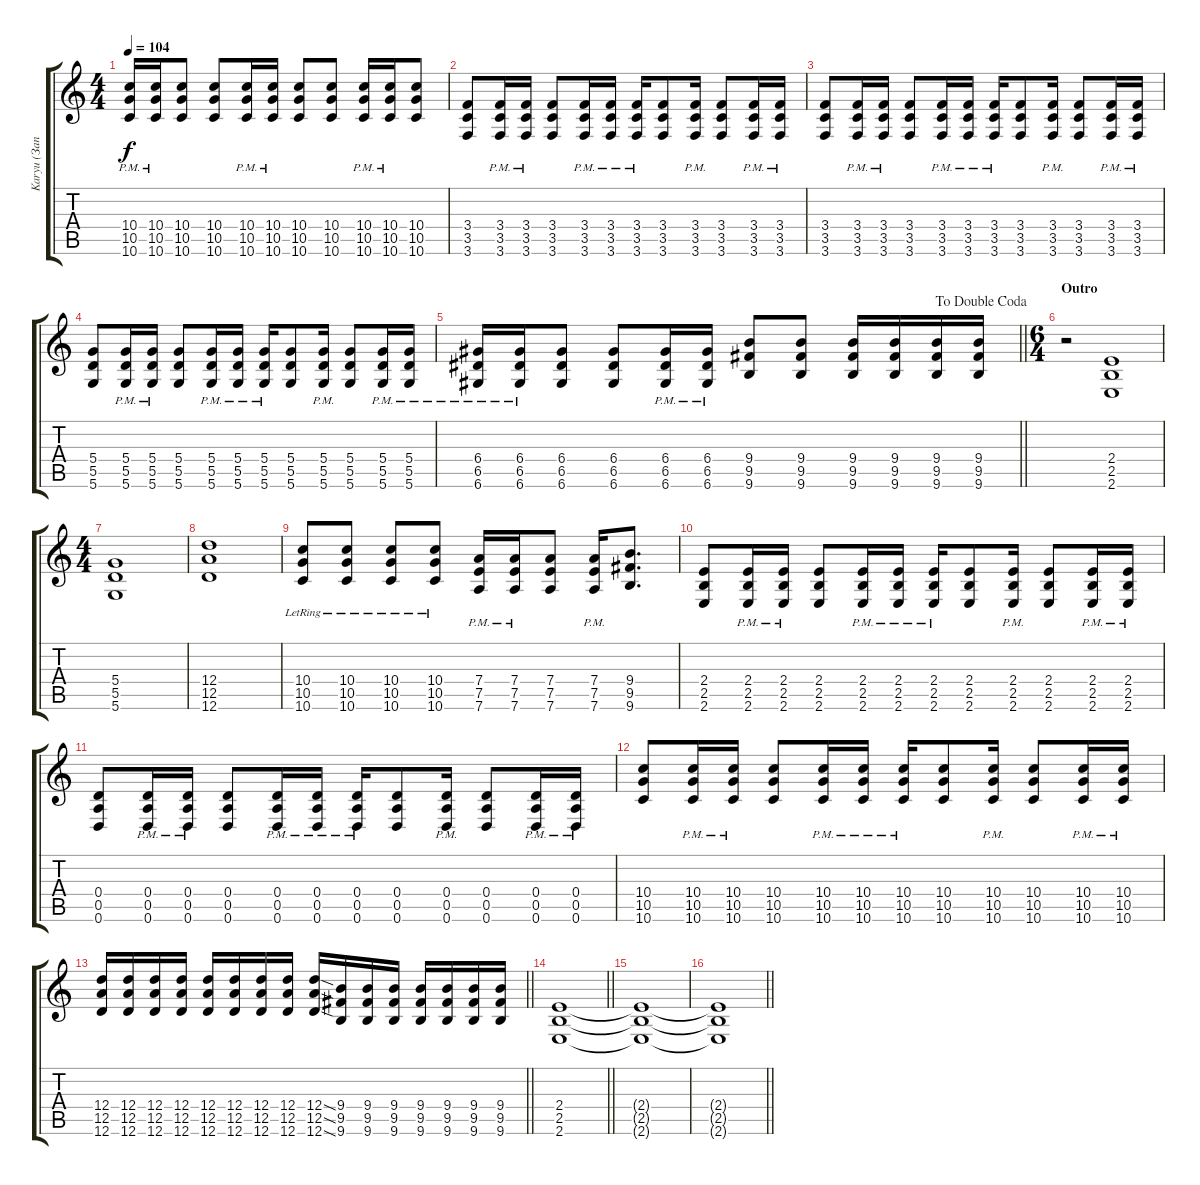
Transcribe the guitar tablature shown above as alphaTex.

\track ("Karyu (Заполнение)" "Karyu (Зап") {instrument distortionguitar}
\staff {score tabs}
\tuning (E4 B3 G3 D3 A2 D2) {hide}
\ts (4 4)
\tempo 104
\clef g2
\ks aminor
(10.4{pm} 10.5{pm} 10.6{pm}).16{dy f} (10.4{pm} 10.5{pm} 10.6{pm}).16 (10.4 10.5 10.6).8 (10.4 10.5 10.6).8 (10.4{pm} 10.5{pm} 10.6{pm}).16 (10.4{pm} 10.5{pm} 10.6{pm}).16 (10.4 10.5 10.6).8 (10.4 10.5 10.6).8 (10.4{pm} 10.5{pm} 10.6{pm}).16 (10.4{pm} 10.5{pm} 10.6{pm}).16 (10.4 10.5 10.6).8 |
(3.4 3.5 3.6).8 (3.4{pm} 3.5{pm} 3.6{pm}).16 (3.4{pm} 3.5{pm} 3.6{pm}).16 (3.4 3.5 3.6).8 (3.4{pm} 3.5{pm} 3.6{pm}).16 (3.4{pm} 3.5{pm} 3.6{pm}).16 (3.4{pm} 3.5{pm} 3.6{pm}).16 (3.4 3.5 3.6).8 (3.4{pm} 3.5{pm} 3.6{pm}).16 (3.4 3.5 3.6).8 (3.4{pm} 3.5{pm} 3.6{pm}).16 (3.4{pm} 3.5{pm} 3.6{pm}).16 |
(3.4 3.5 3.6).8 (3.4{pm} 3.5{pm} 3.6{pm}).16 (3.4{pm} 3.5{pm} 3.6{pm}).16 (3.4 3.5 3.6).8 (3.4{pm} 3.5{pm} 3.6{pm}).16 (3.4{pm} 3.5{pm} 3.6{pm}).16 (3.4{pm} 3.5{pm} 3.6{pm}).16 (3.4 3.5 3.6).8 (3.4{pm} 3.5{pm} 3.6{pm}).16 (3.4 3.5 3.6).8 (3.4{pm} 3.5{pm} 3.6{pm}).16 (3.4{pm} 3.5{pm} 3.6{pm}).16 |
(5.4 5.5 5.6).8 (5.4{pm} 5.5{pm} 5.6{pm}).16 (5.4{pm} 5.5{pm} 5.6{pm}).16 (5.4 5.5 5.6).8 (5.4{pm} 5.5{pm} 5.6{pm}).16 (5.4{pm} 5.5{pm} 5.6{pm}).16 (5.4{pm} 5.5{pm} 5.6{pm}).16 (5.4 5.5 5.6).8 (5.4{pm} 5.5{pm} 5.6{pm}).16 (5.4 5.5 5.6).8 (5.4{pm} 5.5{pm} 5.6{pm}).16 (5.4{pm} 5.5{pm} 5.6{pm}).16 |
\jump dadoublecoda
\barLineRight lightlight
(6.4{pm} 6.5{pm} 6.6{pm}).16 (6.4{pm} 6.5{pm} 6.6{pm}).16 (6.4 6.5 6.6).8 (6.4 6.5 6.6).8 (6.4{pm} 6.5{pm} 6.6{pm}).16 (6.4{pm} 6.5{pm} 6.6{pm}).16 (9.4 9.5 9.6).8 (9.4 9.5 9.6).8 (9.4 9.5 9.6).16 (9.4 9.5 9.6).16 (9.4 9.5 9.6).16 (9.4 9.5 9.6).16 |
\ts (6 4)
\section ("" "Outro")
r.2 (2.4 2.5 2.6).1 |
\ts (4 4)
\ks c
(5.4 5.5 5.6).1 |
(12.4 12.5 12.6).1 |
(10.4{lr} 10.5 10.6).8 (10.4{lr} 10.5 10.6).8 (10.4{lr} 10.5 10.6).8 (10.4{lr} 10.5 10.6).8 (7.4{pm} 7.5{pm} 7.6{pm}).16 (7.4{pm} 7.5{pm} 7.6{pm}).16 (7.4 7.5 7.6).8 (7.4{pm} 7.5{pm} 7.6{pm}).16 (9.4 9.5 9.6).8{d} |
(2.4 2.5 2.6).8 (2.4{pm} 2.5{pm} 2.6{pm}).16 (2.4{pm} 2.5{pm} 2.6{pm}).16 (2.4 2.5 2.6).8 (2.4{pm} 2.5{pm} 2.6{pm}).16 (2.4{pm} 2.5{pm} 2.6{pm}).16 (2.4{pm} 2.5{pm} 2.6{pm}).16 (2.4 2.5 2.6).8 (2.4{pm} 2.5{pm} 2.6{pm}).16 (2.4 2.5 2.6).8 (2.4{pm} 2.5{pm} 2.6{pm}).16 (2.4{pm} 2.5{pm} 2.6{pm}).16 |
(0.4 0.5 0.6).8 (0.4{pm} 0.5{pm} 0.6{pm}).16 (0.4{pm} 0.5{pm} 0.6{pm}).16 (0.4 0.5 0.6).8 (0.4{pm} 0.5{pm} 0.6{pm}).16 (0.4{pm} 0.5{pm} 0.6{pm}).16 (0.4{pm} 0.5{pm} 0.6{pm}).16 (0.4 0.5 0.6).8 (0.4{pm} 0.5{pm} 0.6{pm}).16 (0.4 0.5 0.6).8 (0.4{pm} 0.5{pm} 0.6{pm}).16 (0.4{pm} 0.5{pm} 0.6{pm}).16 |
(10.4 10.5 10.6).8 (10.4{pm} 10.5{pm} 10.6{pm}).16 (10.4{pm} 10.5{pm} 10.6{pm}).16 (10.4 10.5 10.6).8 (10.4{pm} 10.5{pm} 10.6{pm}).16 (10.4{pm} 10.5{pm} 10.6{pm}).16 (10.4{pm} 10.5{pm} 10.6{pm}).16 (10.4 10.5 10.6).8 (10.4{pm} 10.5{pm} 10.6{pm}).16 (10.4 10.5 10.6).8 (10.4{pm} 10.5{pm} 10.6{pm}).16 (10.4{pm} 10.5{pm} 10.6{pm}).16 |
\barLineRight lightlight
(12.4 12.5 12.6).16 (12.4 12.5 12.6).16 (12.4 12.5 12.6).16 (12.4 12.5 12.6).16 (12.4 12.5 12.6).16 (12.4 12.5 12.6).16 (12.4 12.5 12.6).16 (12.4 12.5 12.6).16 (12.4{sod} 12.5{sod} 12.6{sod}).16 (9.4 9.5 9.6).16 (9.4 9.5 9.6).16 (9.4 9.5 9.6).16 (9.4 9.5 9.6).16 (9.4 9.5 9.6).16 (9.4 9.5 9.6).16 (9.4 9.5 9.6).16 |
\barLineRight lightlight
(2.4 2.5 2.6).1{volume 4} |
\ks aminor
(2.4{t} 2.5{t} 2.6{t}).1 |
\barLineRight lightlight
\ks c
(2.4{t} 2.5{t} 2.6{t}).1
